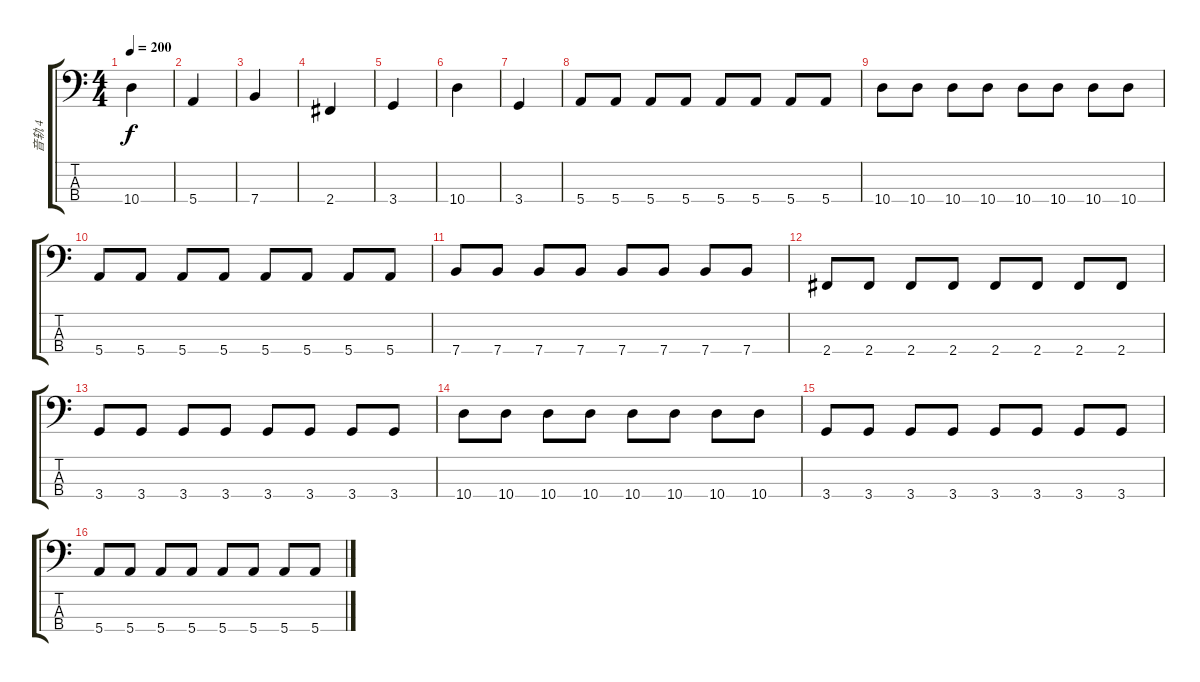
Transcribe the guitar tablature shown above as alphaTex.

\track ("音轨 4" "音轨 4") {instrument synthbass2}
\staff {score tabs}
\tuning (G2 D2 A1 E1) {hide}
\ts (4 4)
\tempo 200
\clef f4
\ks c
10.4.4{dy f} |
5.4.4 |
7.4.4 |
2.4.4 |
3.4.4 |
10.4.4 |
3.4.4 |
5.4.8 5.4.8 5.4.8 5.4.8 5.4.8 5.4.8 5.4.8 5.4.8 |
10.4.8 10.4.8 10.4.8 10.4.8 10.4.8 10.4.8 10.4.8 10.4.8 |
5.4.8 5.4.8 5.4.8 5.4.8 5.4.8 5.4.8 5.4.8 5.4.8 |
7.4.8 7.4.8 7.4.8 7.4.8 7.4.8 7.4.8 7.4.8 7.4.8 |
2.4.8 2.4.8 2.4.8 2.4.8 2.4.8 2.4.8 2.4.8 2.4.8 |
3.4.8 3.4.8 3.4.8 3.4.8 3.4.8 3.4.8 3.4.8 3.4.8 |
10.4.8 10.4.8 10.4.8 10.4.8 10.4.8 10.4.8 10.4.8 10.4.8 |
3.4.8 3.4.8 3.4.8 3.4.8 3.4.8 3.4.8 3.4.8 3.4.8 |
5.4.8 5.4.8 5.4.8 5.4.8 5.4.8 5.4.8 5.4.8 5.4.8
